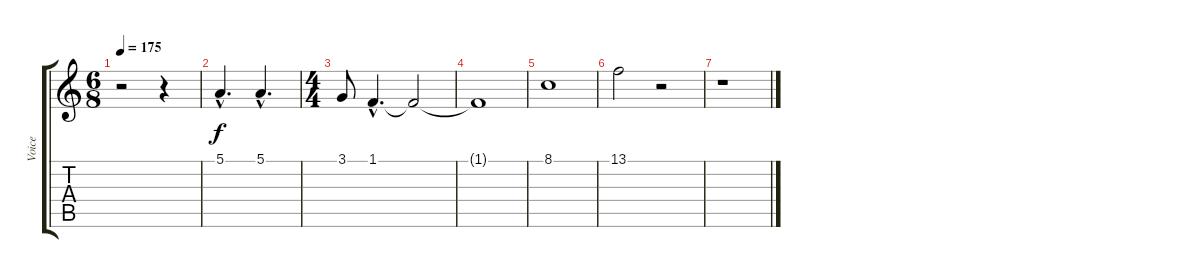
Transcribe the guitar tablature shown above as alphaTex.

\track ("Voice" "Voice") {instrument cello}
\staff {score tabs}
\tuning (E4 B3 G3 D3 A2 E2) {hide}
\ts (6 8)
\tempo 175
\clef g2
\ks c
r.2{dy f} r.4 |
5.1{hac}.4{d} 5.1{hac}.4{d} |
\ts (4 4)
3.1.8 1.1{hac}.4{d} 1.1{t}.2 |
1.1{t}.1 |
8.1.1 |
13.1.2 r.2 |
r.1
